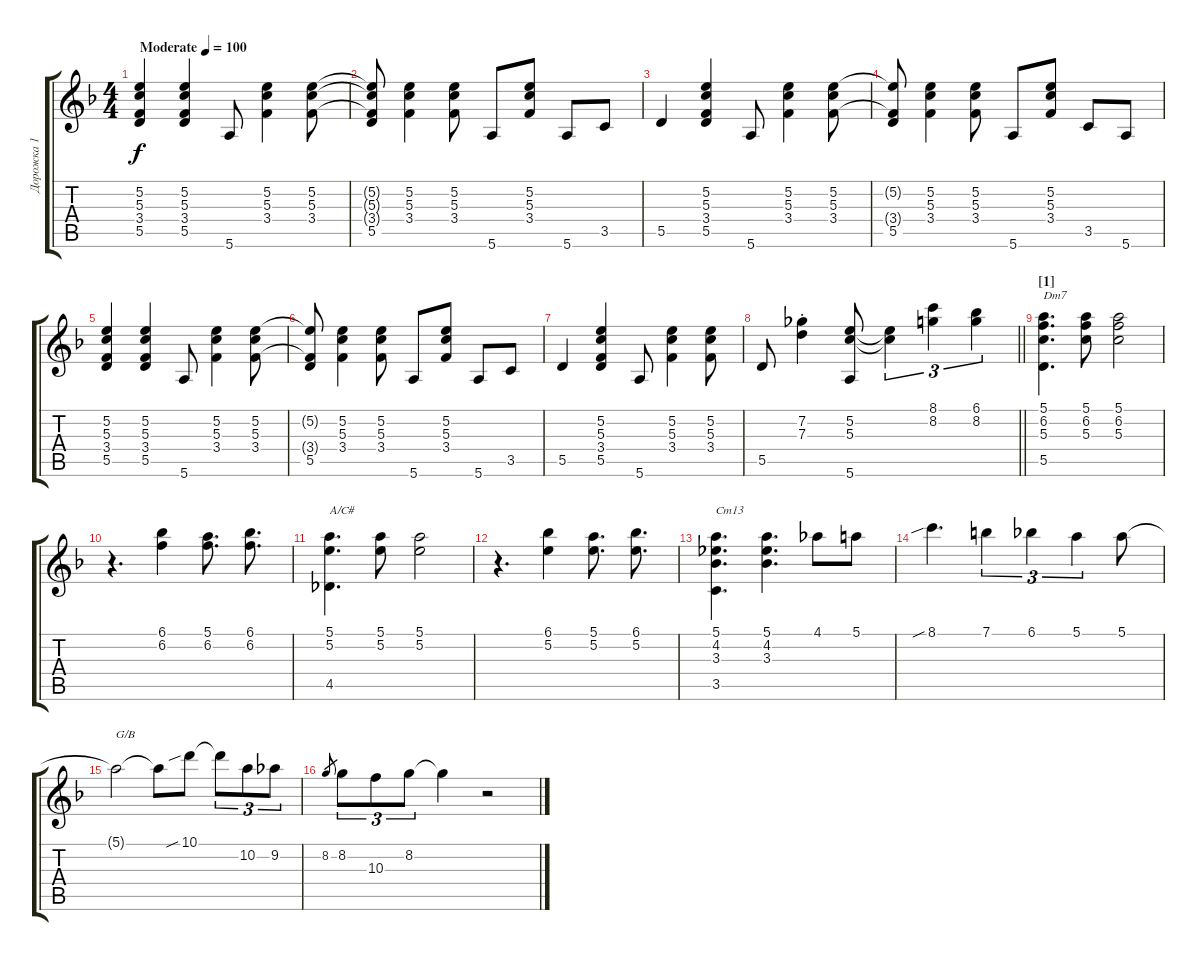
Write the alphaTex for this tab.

\track ("Дорожка 1" "Дорожка 1") {instrument electricguitarjazz}
\staff {score tabs}
\tuning (E4 B3 G3 D3 A2 E2) {hide}
\ts (4 4)
\tempo (100 "Moderate")
\clef g2
\ks dminor
(5.2 5.3 3.4 5.5).4{dy f instrument electricguitarjazz} (5.2 5.3 3.4 5.5).4 5.6.8 (5.2 5.3 3.4).4 (5.2 5.3 3.4).8 |
(5.2{t} 5.3{t} 3.4{t} 5.5).8 (5.2 5.3 3.4).4 (5.2 5.3 3.4).8 5.6.8 (5.2 5.3 3.4).8 5.6.8 3.5.8 |
5.5.4 (5.2 5.3 3.4 5.5).4 5.6.8 (5.2 5.3 3.4).4 (5.2 5.3 3.4).8 |
(5.2{t} 3.4{t} 5.5).8 (5.2 5.3 3.4).4 (5.2 5.3 3.4).8 5.6.8 (5.2 5.3 3.4).8 3.5.8 5.6.8 |
(5.2 5.3 3.4 5.5).4 (5.2 5.3 3.4 5.5).4 5.6.8 (5.2 5.3 3.4).4 (5.2 5.3 3.4).8 |
(5.2{t} 3.4{t} 5.5).8 (5.2 5.3 3.4).4 (5.2 5.3 3.4).8 5.6.8 (5.2 5.3 3.4).8 5.6.8 3.5.8 |
5.5.4 (5.2 5.3 3.4 5.5).4 5.6.8 (5.2 5.3 3.4).4 (5.2 5.3 3.4).8 |
\barLineRight lightlight
5.5.8 (7.2{st} 7.3{st}).4 (5.2 5.3 5.6).8 (5.2{t} 5.3{t}).4{tu (3 2)} (8.1 8.2).4{tu (3 2)} (6.1 8.2).4{tu (3 2)} |
\section ("" "[1]")
(5.1 6.2 5.3 5.5).4{d txt "Dm7"} (5.1 6.2 5.3).8 (5.1 6.2 5.3).2 |
r.4{d} (6.1 6.2).4 (5.1 6.2).8{d} (6.1 6.2).8{d} |
(5.1 5.2 4.5).4{d txt "A/C#"} (5.1 5.2).8 (5.1 5.2).2 |
r.4{d} (6.1 5.2).4 (5.1 5.2).8{d} (6.1 5.2).8{d} |
(5.1 4.2 3.3 3.5).4{d txt "Cm13"} (5.1 4.2 3.3).4{d} 4.1.8 5.1.8 |
8.1{sib}.4{d} 7.1.4{tu (3 2)} 6.1.4{tu (3 2)} 5.1.4{tu (3 2)} 5.1.8 |
5.1{t}.2{txt "G/B"} 5.1{t}.8 10.1{sib}.8 10.1{t}.8{tu (3 2)} 10.2.8{tu (3 2)} 9.2.8{tu (3 2)} |
8.2.8{gr} 8.2.8{tu (3 2)} 10.3.8{tu (3 2)} 8.2.8{tu (3 2)} 8.2{t}.4 r.2
